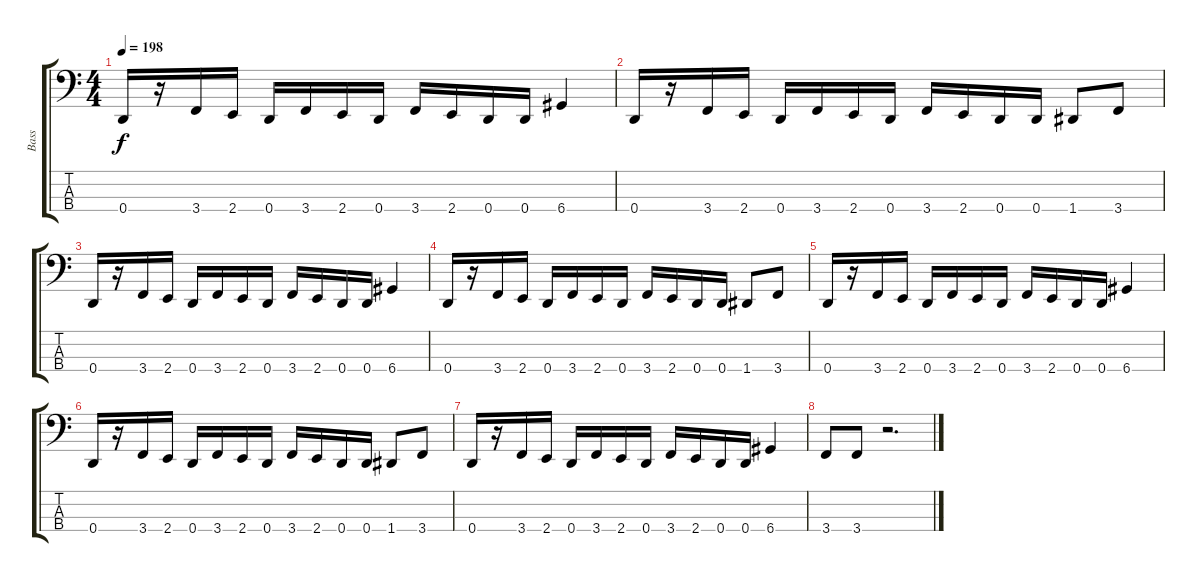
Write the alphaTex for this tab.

\track ("Bass" "Bass") {instrument electricbasspick}
\staff {score tabs}
\tuning (G2 D2 A1 D1) {hide}
\ts (4 4)
\tempo 198
\clef f4
\ks c
0.4.16{dy f} r.16 3.4.16 2.4.16 0.4.16 3.4.16 2.4.16 0.4.16 3.4.16 2.4.16 0.4.16 0.4.16 6.4.4 |
0.4.16 r.16 3.4.16 2.4.16 0.4.16 3.4.16 2.4.16 0.4.16 3.4.16 2.4.16 0.4.16 0.4.16 1.4.8 3.4.8 |
0.4.16 r.16 3.4.16 2.4.16 0.4.16 3.4.16 2.4.16 0.4.16 3.4.16 2.4.16 0.4.16 0.4.16 6.4.4 |
0.4.16 r.16 3.4.16 2.4.16 0.4.16 3.4.16 2.4.16 0.4.16 3.4.16 2.4.16 0.4.16 0.4.16 1.4.8 3.4.8 |
0.4.16 r.16 3.4.16 2.4.16 0.4.16 3.4.16 2.4.16 0.4.16 3.4.16 2.4.16 0.4.16 0.4.16 6.4.4 |
0.4.16 r.16 3.4.16 2.4.16 0.4.16 3.4.16 2.4.16 0.4.16 3.4.16 2.4.16 0.4.16 0.4.16 1.4.8 3.4.8 |
0.4.16 r.16 3.4.16 2.4.16 0.4.16 3.4.16 2.4.16 0.4.16 3.4.16 2.4.16 0.4.16 0.4.16 6.4.4 |
3.4.8 3.4.8 r.2{d}
